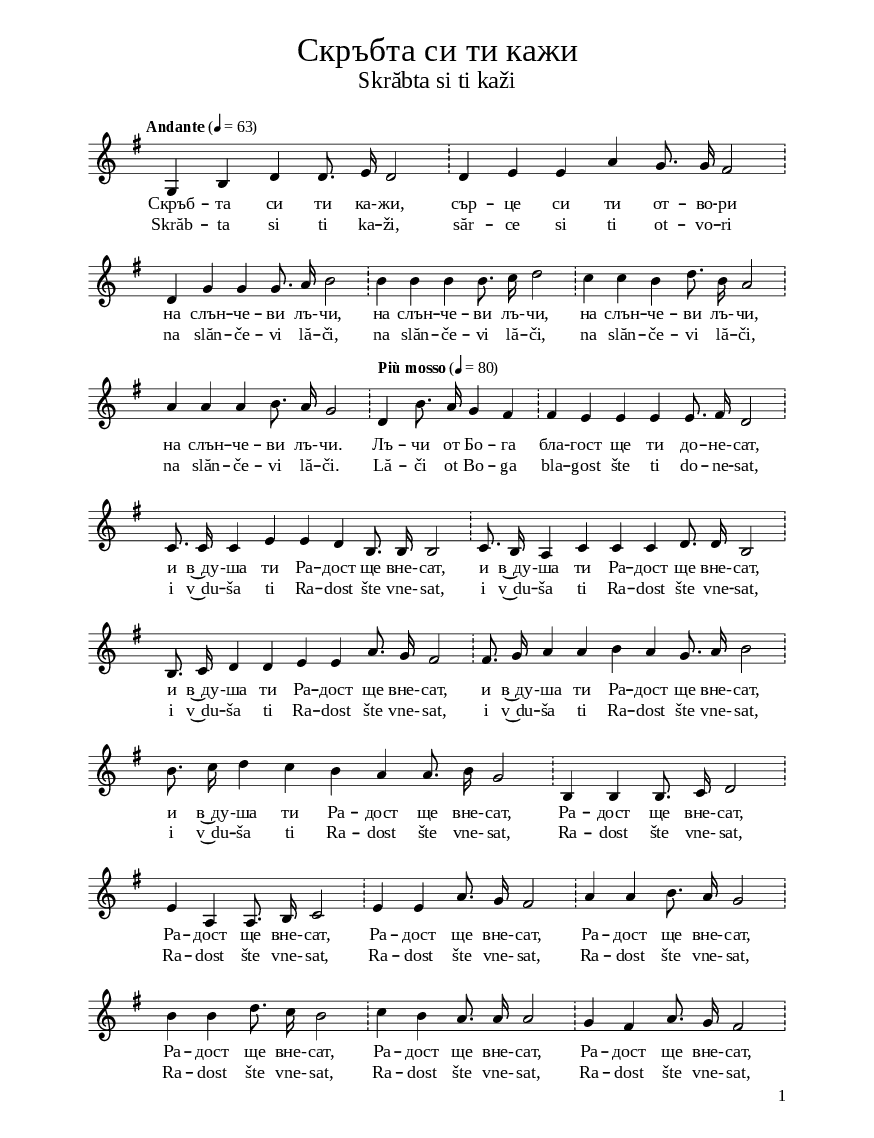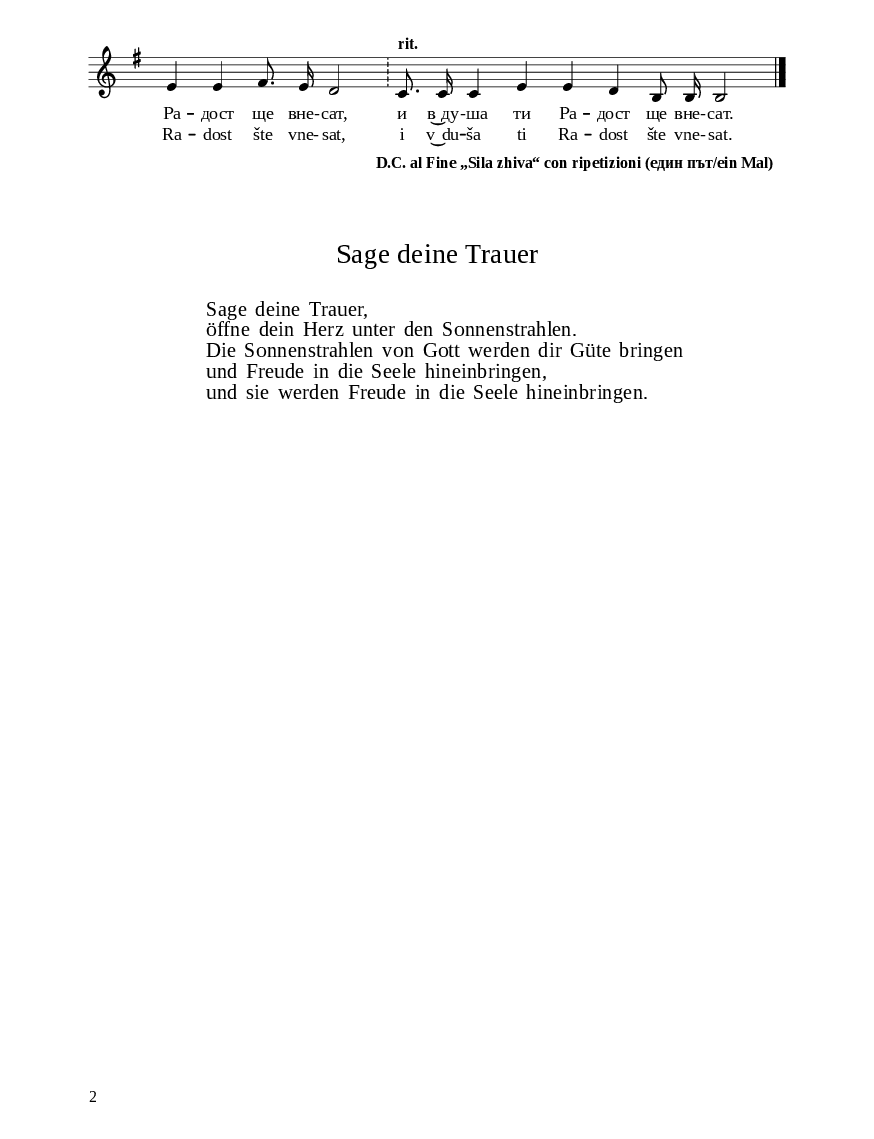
\version "2.24.1"

% include paper part and global functions
\include "include/globals.ily"

\bookpart {
  \label #'ref077
  \tocItem \markup "Скръбта си ти кажи – Skrăbta si ti kaži"
  \include "include/bookpart-paper.ily"
  \score {
    \include "include/score-layout.ily"

    \new Voice \relative c' {
      \clef treble
      \key g \major
      %\tempo "Moderato" 8 = 160
      \autoBeamOff
      \omit Score.TimeSignature
      \cadenzaOn % allows custom bar lines
      \tempoFunc "Andante" 4 "63"
       \override Staff.BarLine.gap = 0.5
      \autoBeamOff

      g4 b d d8. e16 d 2  \bar "!"  d4 e e a g8. g16 fis2 \bar  "!" \break
      d4 g g g8. a16 b2 \bar "!" b4 b b b8. c16 d2 \bar "!" c4 c b d8. b16 a2 \bar "!"  \break
      a4 a4 a4  b8. a16 g2 \bar "!"
      \tempoFunc "Più mosso" 4 "80"
      d4 b'8. a16 g4 fis4 \bar "!" fis4 e e e e8. fis16 d2  \bar "!"  \break
      c8. c16 c4 e e d b8. b16 b2 \bar "!" c8. b16 a4 c4 c4 c4 d8. d16 b2 \bar "!"  \break
      b8. c16 d4 d e e a8. g16 fis2 \bar "!" fis8. g16 a4 a4 b a g8.  a16 b2 \bar "!"  \break
      b8. c16 d4 c b a a8. b16 g2  \bar "!"  b,4 b b8.c16 d2 \bar "!"  \break
      e4 a, a8. b16 c2 \bar "!" e4 e4 a8. g16 fis2 \bar "!"  a4 a b8. a16 g2 \bar "!"  \break

      b4b d8. c16 b2  \bar "!" c4b a8. a16 a2  \bar "!"  g4 fis4 a8. g16 fis2 \bar "!"  \break

      e4 e fis8. e16 d2 \bar "!" \tempo "rit." c8. c16 c4 e4 e d b8 b16 b2 \bar "|."  \break


    }

    \addlyrics {
      Скръб -- та си ти "ка-"  -- жи,
      сър -- це си ти от -- во -- ри
      на слън -- че -- ви "лъ-" -- чи,
      на слън -- че -- ви "лъ-" -- чи,
      на слън -- че -- ви "лъ-" -- чи,
      на слън -- че -- ви "лъ-" -- чи.
      Лъ -- чи от Бо -- га
      бла -- гост ще ти до -- "не-" -- сат,
      и в~ду -- "-ша" ти Ра -- дост ще "вне-" -- сат,
      и в~ду -- "-ша" ти Ра -- дост ще "вне-" -- сат,
      и в~ду -- "-ша" ти Ра -- дост ще "вне-" -- сат,
      и в~ду -- "-ша" ти Ра -- дост ще "вне-" -- сат,
      и в~ду -- "-ша" ти Ра -- дост ще "вне-" -- сат,
      Ра -- дост ще "вне-" -- сат, Ра -- дост ще "вне-" -- сат,
      Ра -- дост ще "вне-" -- сат, Ра -- дост ще "вне-" -- сат,
      Ра -- дост ще "вне-" -- сат, Ра -- дост ще "вне-" -- сат,
      Ра -- дост ще "вне-" -- сат, Ра -- дост ще "вне-" -- сат,
      и в~ду -- "-ша" ти Ра -- дост ще "вне-" -- сат.}

 
     \addlyrics {
      Skrăb -- ta si ti ka -- ži,
      săr -- ce si ti ot -- vo -- ri
      na slăn -- če -- vi lă -- či,
      na slăn -- če -- vi lă -- či,
      na slăn -- če -- vi lă -- či,
      na slăn -- če -- vi lă -- či.
      Lă -- či ot Bo -- ga
      bla -- gost šte ti do -- ne -- sat,
      i v~du -- ša ti Ra -- dost šte "vne-" -- sat,
      i v~du -- ša ti Ra -- dost šte vne -- sat,
      i v~du -- ša ti Ra -- dost šte "vne-" -- sat,
      i v~du -- ša ti Ra -- dost šte "vne-" -- sat,
      i v~du -- ša ti Ra -- dost šte "vne-" -- sat,
      Ra -- dost šte "vne-" -- sat, Ra -- dost šte "vne-" -- sat,
      Ra -- dost šte "vne-" -- sat, Ra -- dost šte "vne-" -- sat,
      Ra -- dost šte "vne-" -- sat, Ra -- dost šte "vne-" -- sat,
      Ra -- dost šte "vne-" -- sat, Ra -- dost šte "vne-" -- sat,
      i v~du -- ša ti Ra -- dost šte "vne-" -- sat.}

        \header {
          title = \titleFunc "Скръбта си ти кажи" "Skrăbta si ti kaži"
        }

        \midi{}

      } % score

     
      \markup \dc-one "D.C. al Fine „Sila zhiva“ con ripetizioni (един път/ein Mal)"

       \markup \empty-two
 
      % include foreign translation(s) of the song
      \version "2.22.1"

\markup \fill-line { \fontsize #deTitleFontSize "Sage deine Trauer" }
\markup \null
\markup \null
\markup \fontsize #deCoupletFontSize {
  \hspace #10
  \override #`(baseline-skip . ,deCoupletBaselineSkip)

  \column {
     \line { " " }      
     \line { " " Sage deine Trauer, }
           \line { " "  öffne dein Herz unter den Sonnenstrahlen.}

\line { " " Die Sonnenstrahlen von Gott werden dir Güte bringen}
        \line { " "und Freude in die Seele hineinbringen,}

\line { " " und sie werden Freude in die Seele hineinbringen.}
      
       
    }
    
    
}


    } % bookpart
